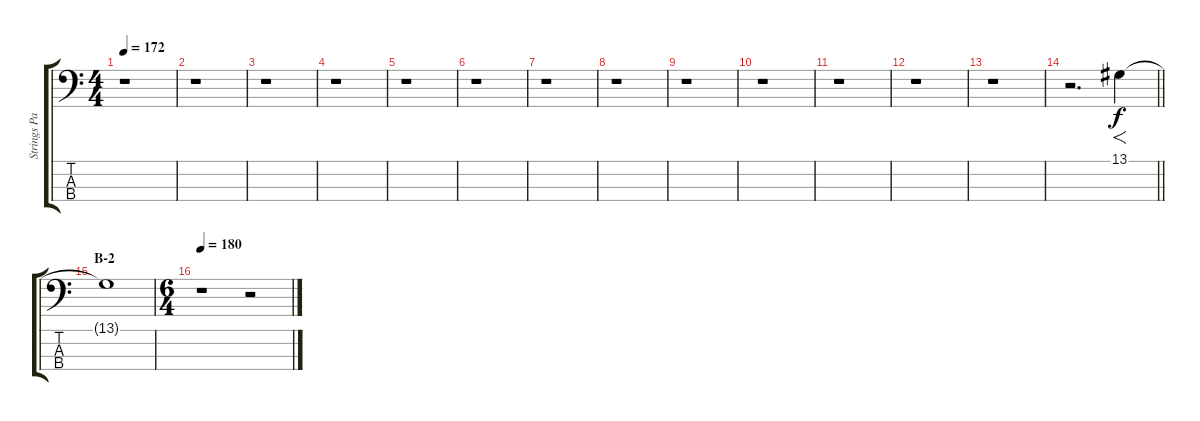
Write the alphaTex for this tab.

\track ("Strings Pad II" "Strings Pa") {instrument stringensemble2}
\staff {score tabs}
\tuning (G2 D2 A1 E1) {hide}
\ts (4 4)
\tempo 172
\clef f4
\ks c
r.1{dy f} |
r.1 |
r.1 |
r.1 |
r.1 |
r.1 |
r.1 |
r.1 |
r.1 |
r.1 |
r.1 |
r.1 |
r.1 |
\barLineRight lightlight
r.2{d} 13.1.4{f} |
\section ("" "B-2")
13.1{t}.1 |
\ts (6 4)
\tempo 180
r.1 r.2
